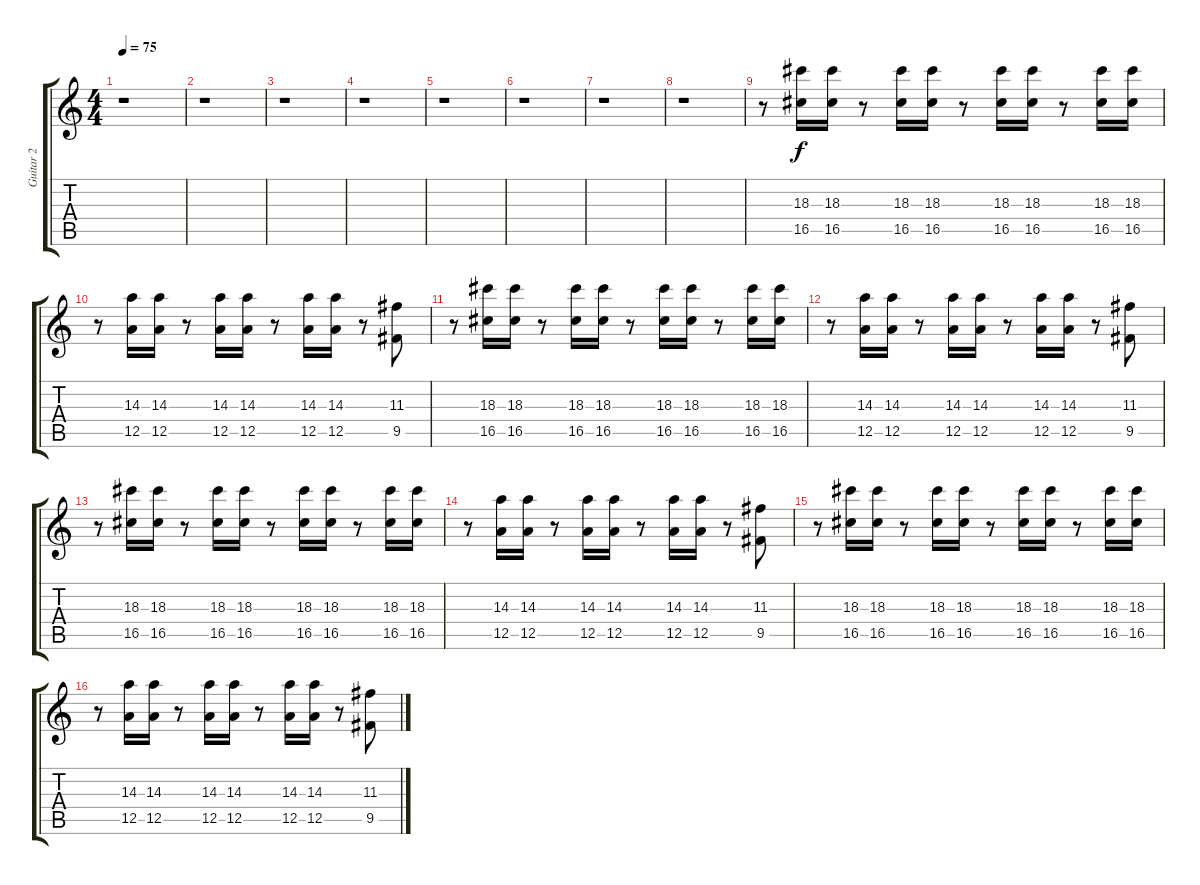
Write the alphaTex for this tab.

\track ("Guitar 2" "Guitar 2") {instrument overdrivenguitar}
\staff {score tabs}
\tuning (E4 B3 G3 D3 A2 D2) {hide}
\ts (4 4)
\tempo 75
\clef g2
\ks c
r.1{dy f instrument overdrivenguitar} |
r.1 |
r.1 |
r.1 |
r.1 |
r.1 |
r.1 |
r.1 |
r.8 (18.3 16.5).16 (18.3 16.5).16 r.8 (18.3 16.5).16 (18.3 16.5).16 r.8 (18.3 16.5).16 (18.3 16.5).16 r.8 (18.3 16.5).16 (18.3 16.5).16 |
r.8 (14.3 12.5).16 (14.3 12.5).16 r.8 (14.3 12.5).16 (14.3 12.5).16 r.8 (14.3 12.5).16 (14.3 12.5).16 r.8 (11.3 9.5).8 |
r.8 (18.3 16.5).16 (18.3 16.5).16 r.8 (18.3 16.5).16 (18.3 16.5).16 r.8 (18.3 16.5).16 (18.3 16.5).16 r.8 (18.3 16.5).16 (18.3 16.5).16 |
r.8 (14.3 12.5).16 (14.3 12.5).16 r.8 (14.3 12.5).16 (14.3 12.5).16 r.8 (14.3 12.5).16 (14.3 12.5).16 r.8 (11.3 9.5).8 |
r.8 (18.3 16.5).16 (18.3 16.5).16 r.8 (18.3 16.5).16 (18.3 16.5).16 r.8 (18.3 16.5).16 (18.3 16.5).16 r.8 (18.3 16.5).16 (18.3 16.5).16 |
r.8 (14.3 12.5).16 (14.3 12.5).16 r.8 (14.3 12.5).16 (14.3 12.5).16 r.8 (14.3 12.5).16 (14.3 12.5).16 r.8 (11.3 9.5).8 |
r.8 (18.3 16.5).16 (18.3 16.5).16 r.8 (18.3 16.5).16 (18.3 16.5).16 r.8 (18.3 16.5).16 (18.3 16.5).16 r.8 (18.3 16.5).16 (18.3 16.5).16 |
r.8 (14.3 12.5).16 (14.3 12.5).16 r.8 (14.3 12.5).16 (14.3 12.5).16 r.8 (14.3 12.5).16 (14.3 12.5).16 r.8 (11.3 9.5).8
